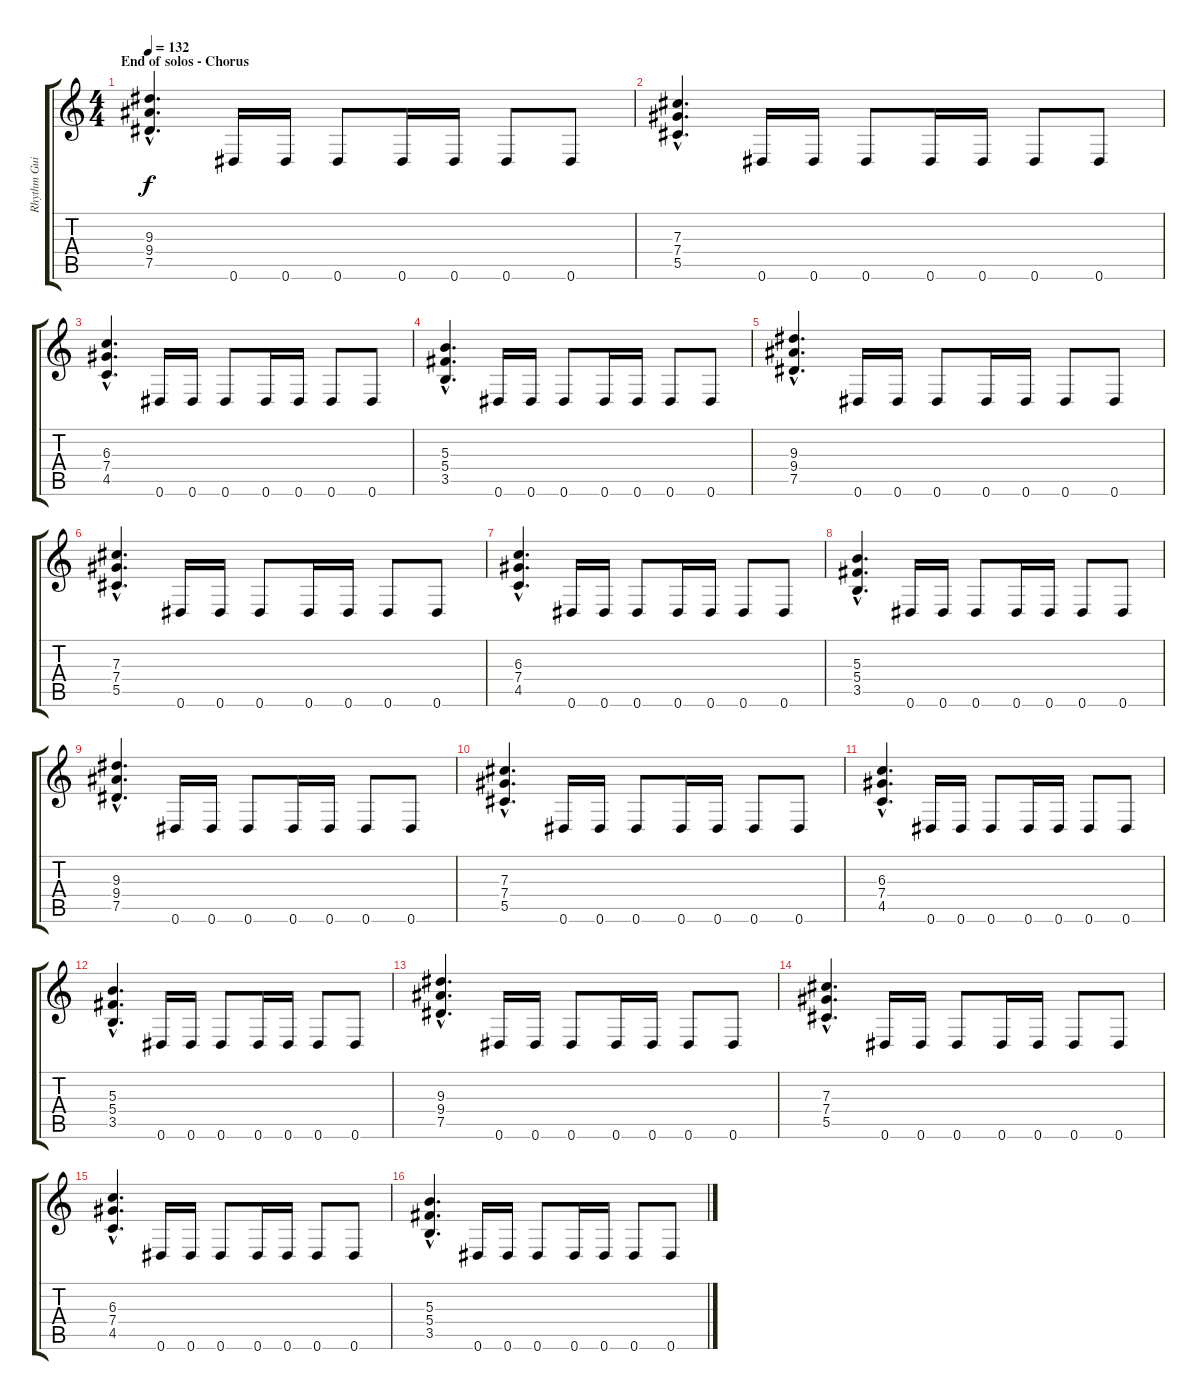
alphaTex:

\track ("Rhythm Guitar" "Rhythm Gui") {instrument distortionguitar}
\staff {score tabs}
\tuning (Eb4 Bb3 Gb3 Db3 Ab2 Eb2) {hide}
\ts (4 4)
\section ("" "End of solos - Chorus")
\tempo 132
\clef g2
\ks c
(9.3{hac} 9.4{hac} 7.5{hac}).4{d dy f} 0.6.16 0.6.16 0.6.8 0.6.16 0.6.16 0.6.8 0.6.8 |
(7.3{hac} 7.4{hac} 5.5{hac}).4{d} 0.6.16 0.6.16 0.6.8 0.6.16 0.6.16 0.6.8 0.6.8 |
(6.3{hac} 7.4{hac} 4.5{hac}).4{d} 0.6.16 0.6.16 0.6.8 0.6.16 0.6.16 0.6.8 0.6.8 |
(5.3{hac} 5.4{hac} 3.5{hac}).4{d} 0.6.16 0.6.16 0.6.8 0.6.16 0.6.16 0.6.8 0.6.8 |
(9.3{hac} 9.4{hac} 7.5{hac}).4{d} 0.6.16 0.6.16 0.6.8 0.6.16 0.6.16 0.6.8 0.6.8 |
(7.3{hac} 7.4{hac} 5.5{hac}).4{d} 0.6.16 0.6.16 0.6.8 0.6.16 0.6.16 0.6.8 0.6.8 |
(6.3{hac} 7.4{hac} 4.5{hac}).4{d} 0.6.16 0.6.16 0.6.8 0.6.16 0.6.16 0.6.8 0.6.8 |
(5.3{hac} 5.4{hac} 3.5{hac}).4{d} 0.6.16 0.6.16 0.6.8 0.6.16 0.6.16 0.6.8 0.6.8 |
(9.3{hac} 9.4{hac} 7.5{hac}).4{d} 0.6.16 0.6.16 0.6.8 0.6.16 0.6.16 0.6.8 0.6.8 |
(7.3{hac} 7.4{hac} 5.5{hac}).4{d} 0.6.16 0.6.16 0.6.8 0.6.16 0.6.16 0.6.8 0.6.8 |
(6.3{hac} 7.4{hac} 4.5{hac}).4{d} 0.6.16 0.6.16 0.6.8 0.6.16 0.6.16 0.6.8 0.6.8 |
(5.3{hac} 5.4{hac} 3.5{hac}).4{d} 0.6.16 0.6.16 0.6.8 0.6.16 0.6.16 0.6.8 0.6.8 |
(9.3{hac} 9.4{hac} 7.5{hac}).4{d} 0.6.16 0.6.16 0.6.8 0.6.16 0.6.16 0.6.8 0.6.8 |
(7.3{hac} 7.4{hac} 5.5{hac}).4{d} 0.6.16 0.6.16 0.6.8 0.6.16 0.6.16 0.6.8 0.6.8 |
(6.3{hac} 7.4{hac} 4.5{hac}).4{d} 0.6.16 0.6.16 0.6.8 0.6.16 0.6.16 0.6.8 0.6.8 |
(5.3{hac} 5.4{hac} 3.5{hac}).4{d} 0.6.16 0.6.16 0.6.8 0.6.16 0.6.16 0.6.8 0.6.8
